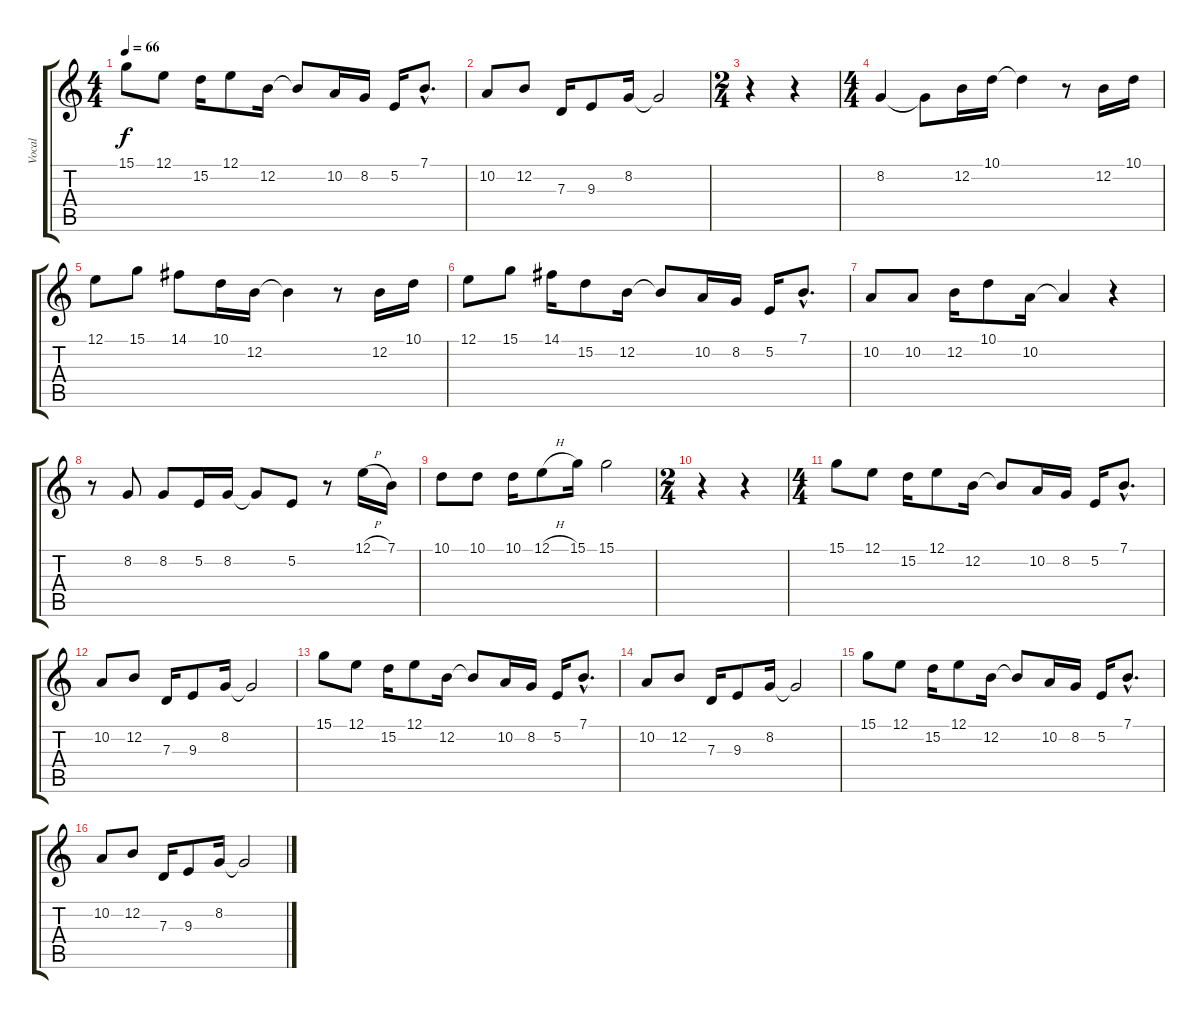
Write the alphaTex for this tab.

\track ("Vocal" "Vocal") {instrument lead4chiff}
\staff {score tabs}
\tuning (E4 B3 G3 D3 A2 E2) {hide}
\ts (4 4)
\tempo 66
\clef g2
\ks c
15.1.8{dy f} 12.1.8 15.2.16 12.1.8 12.2.16 12.2{t}.8 10.2.16 8.2.16 5.2.16 7.1{hac}.8{d} |
10.2.8 12.2.8 7.3.16 9.3.8 8.2.16 8.2{t}.2 |
\ts (2 4)
r.4 r.4 |
\ts (4 4)
8.2.4 8.2{t}.8 12.2.16 10.1.16 10.1{t}.4 r.8 12.2.16 10.1.16 |
12.1.8 15.1.8 14.1.8 10.1.16 12.2.16 12.2{t}.4 r.8 12.2.16 10.1.16 |
12.1.8 15.1.8 14.1.16 15.2.8 12.2.16 12.2{t}.8 10.2.16 8.2.16 5.2.16 7.1{hac}.8{d} |
10.2.8 10.2.8 12.2.16 10.1.8 10.2.16 10.2{t}.4 r.4 |
r.8 8.2.8 8.2.8 5.2.16 8.2.16 8.2{t}.8 5.2.8 r.8 12.1{h}.16 7.1.16 |
10.1.8 10.1.8 10.1.16 12.1{h}.8 15.1.16 15.1.2 |
\ts (2 4)
r.4 r.4 |
\ts (4 4)
15.1.8 12.1.8 15.2.16 12.1.8 12.2.16 12.2{t}.8 10.2.16 8.2.16 5.2.16 7.1{hac}.8{d} |
10.2.8 12.2.8 7.3.16 9.3.8 8.2.16 8.2{t}.2 |
15.1.8 12.1.8 15.2.16 12.1.8 12.2.16 12.2{t}.8 10.2.16 8.2.16 5.2.16 7.1{hac}.8{d} |
10.2.8 12.2.8 7.3.16 9.3.8 8.2.16 8.2{t}.2 |
15.1.8 12.1.8 15.2.16 12.1.8 12.2.16 12.2{t}.8 10.2.16 8.2.16 5.2.16 7.1{hac}.8{d} |
10.2.8 12.2.8 7.3.16 9.3.8 8.2.16 8.2{t}.2
